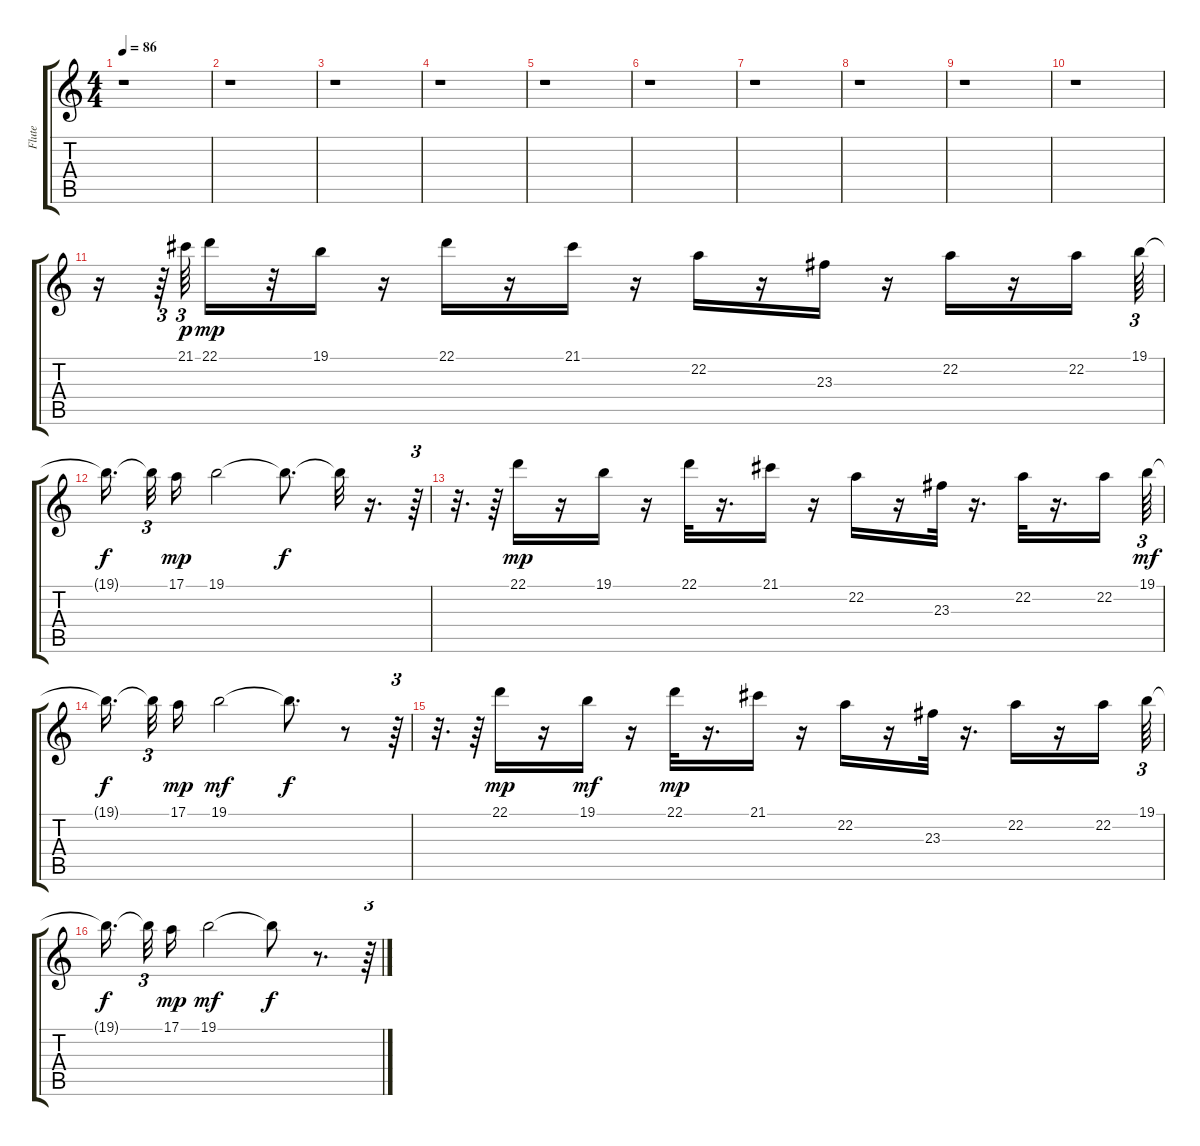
\track ("Flute" "Flute") {instrument flute}
\staff {score tabs}
\tuning (E4 B3 G3 D3 A2 E2) {hide}
\ts (4 4)
\tempo 86
\clef g2
\ks c
r.1{dy f} |
r.1 |
r.1 |
r.1 |
r.1 |
r.1 |
r.1 |
r.1 |
r.1 |
r.1 |
r.16 r.64{tu (3 2)} 21.1.64{tu (3 2) dy p} 22.1.16{dy mp} r.32 19.1.16 r.16 22.1.16 r.16 21.1.16 r.16 22.2.16 r.16 23.3.16 r.16 22.2.16 r.16 22.2.16 19.1.64{tu (3 2)} |
19.1{t}.16{d dy f} 19.1{t}.32{tu (3 2)} 17.1.16{dy mp} 19.1.2 19.1{t}.8{d dy f} 19.1{t}.32 r.16{d} r.64{tu (3 2)} |
r.32{d} r.64 22.1.16{dy mp} r.16 19.1.16 r.16 22.1.32 r.16{d} 21.1.16 r.16 22.2.16 r.16 23.3.32 r.16{d} 22.2.32 r.16{d} 22.2.16 19.1.64{tu (3 2) dy mf} |
19.1{t}.16{d dy f} 19.1{t}.32{tu (3 2)} 17.1.16{dy mp} 19.1.2{dy mf} 19.1{t}.8{d dy f} r.8 r.64{tu (3 2)} |
r.32{d} r.64 22.1.16{dy mp} r.16 19.1.16{dy mf} r.16 22.1.32{dy mp} r.16{d} 21.1.16 r.16 22.2.16 r.16 23.3.32 r.16{d} 22.2.16 r.16 22.2.16 19.1.64{tu (3 2)} |
19.1{t}.16{d dy f} 19.1{t}.32{tu (3 2)} 17.1.16{dy mp} 19.1.2{dy mf} 19.1{t}.8{dy f} r.8{d} r.64{tu (3 2)}
